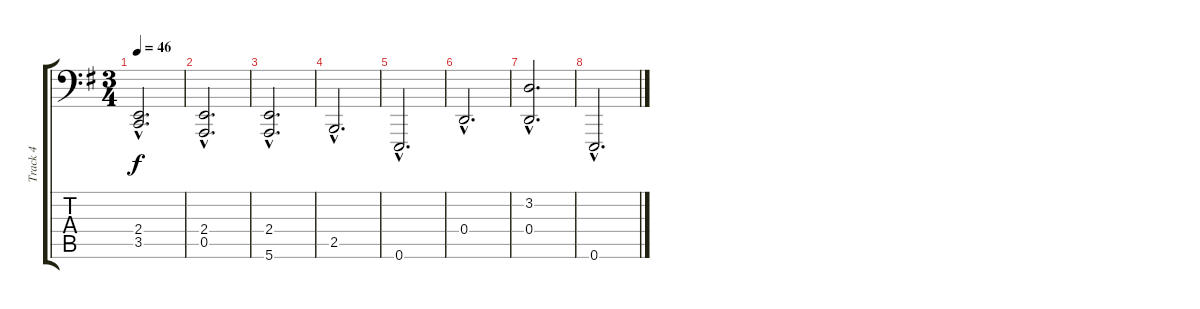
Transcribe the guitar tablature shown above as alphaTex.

\track ("Track 4" "Track 4") {instrument acousticgrandpiano}
\staff {score tabs}
\tuning (E3 B2 G2 D2 A1 E1) {hide}
\ts (3 4)
\tempo 46
\clef f4
\ks g
(2.4{hac} 3.5{hac}).2{d dy f} |
(2.4{hac} 0.5{hac}).2{d} |
(2.4{hac} 5.6{hac}).2{d} |
2.5{hac}.2{d} |
0.6{hac}.2{d} |
0.4{hac}.2{d} |
(3.2{hac} 0.4{hac}).2{d} |
0.6{hac}.2{d}
